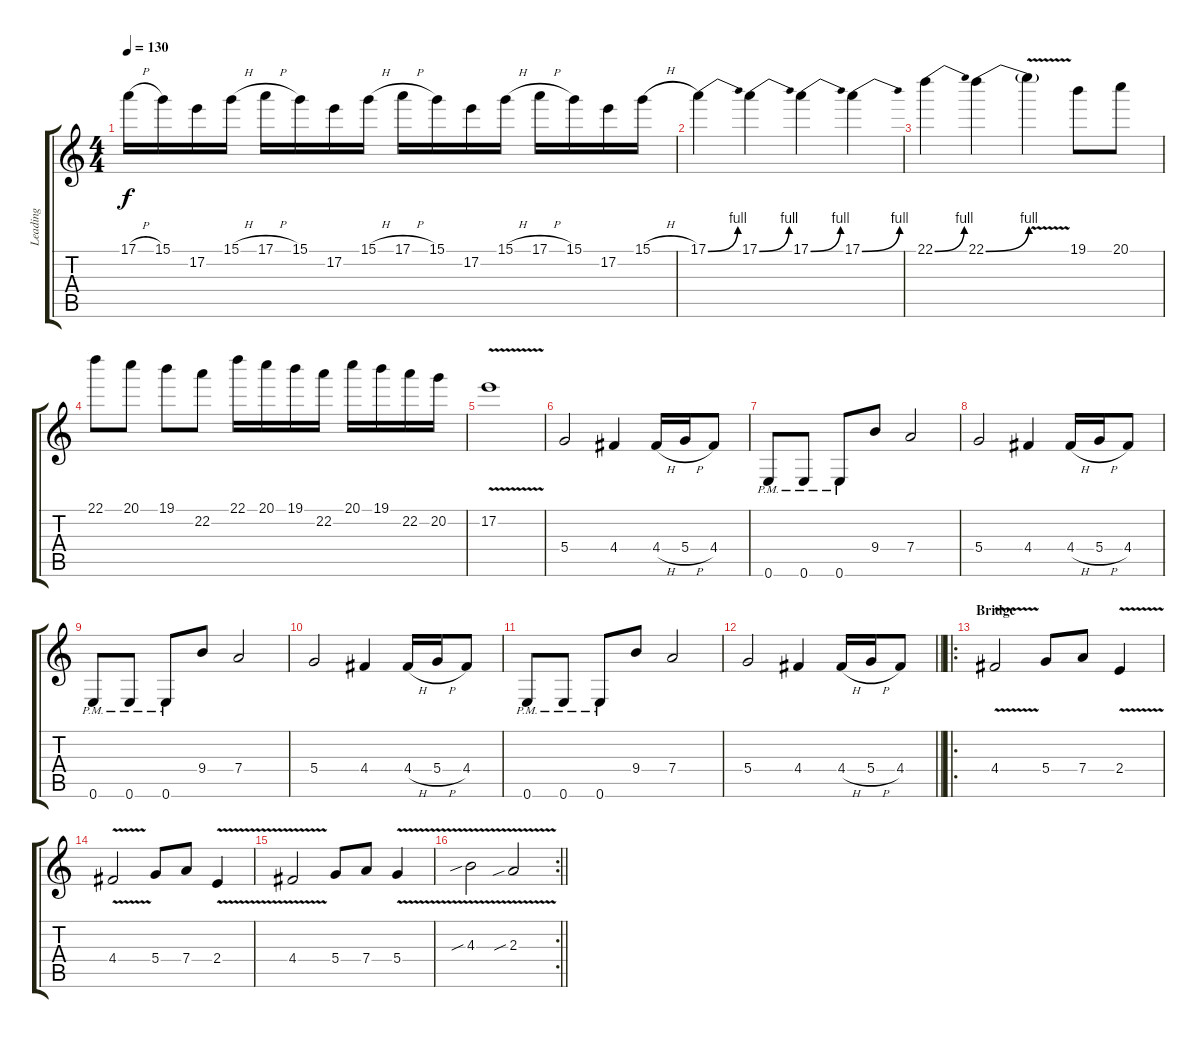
\track ("Leading" "Leading") {instrument acousticguitarsteel}
\staff {score tabs}
\tuning (E4 B3 G3 D3 A2 E2) {hide}
\ts (4 4)
\tempo 130
\clef g2
\ks c
17.1{h}.16{dy f} 15.1.16 17.2.16 15.1{h}.16 17.1{h}.16 15.1.16 17.2.16 15.1{h}.16 17.1{h}.16 15.1.16 17.2.16 15.1{h}.16 17.1{h}.16 15.1.16 17.2.16 15.1{h}.16 |
17.1{be (bend 0 0 60 4)}.4 17.1{be (bend 0 0 60 4)}.4 17.1{be (bend 0 0 60 4)}.4 17.1{be (bend 0 0 60 4)}.4 |
22.1{be (bend 0 0 60 4)}.4 22.1{be (bend 0 0 60 4)}.4 22.1{v t}.4 19.1.8 20.1.8 |
22.1.8 20.1.8 19.1.8 22.2.8 22.1.16 20.1.16 19.1.16 22.2.16 20.1.16 19.1.16 22.2.16 20.2.16 |
17.2{v}.1 |
5.4.2 4.4.4 4.4{h}.16 5.4{h}.16 4.4.8 |
0.6{pm}.8 0.6{pm}.8 0.6{pm}.8 9.4.8 7.4.2 |
5.4.2 4.4.4 4.4{h}.16 5.4{h}.16 4.4.8 |
0.6{pm}.8 0.6{pm}.8 0.6{pm}.8 9.4.8 7.4.2 |
5.4.2 4.4.4 4.4{h}.16 5.4{h}.16 4.4.8 |
0.6{pm}.8 0.6{pm}.8 0.6{pm}.8 9.4.8 7.4.2 |
\barLineRight lightlight
5.4.2 4.4.4 4.4{h}.16 5.4{h}.16 4.4.8 |
\ro
\section ("" "Bridge ")
4.4{v}.2 5.4.8 7.4.8 2.4{v}.4 |
4.4{v}.2 5.4.8 7.4.8 2.4{v}.4 |
4.4{v}.2 5.4.8 7.4.8 5.4{v}.4 |
\rc 2
\barLineRight lightlight
4.3{v sib}.2 2.3{v sib}.2
